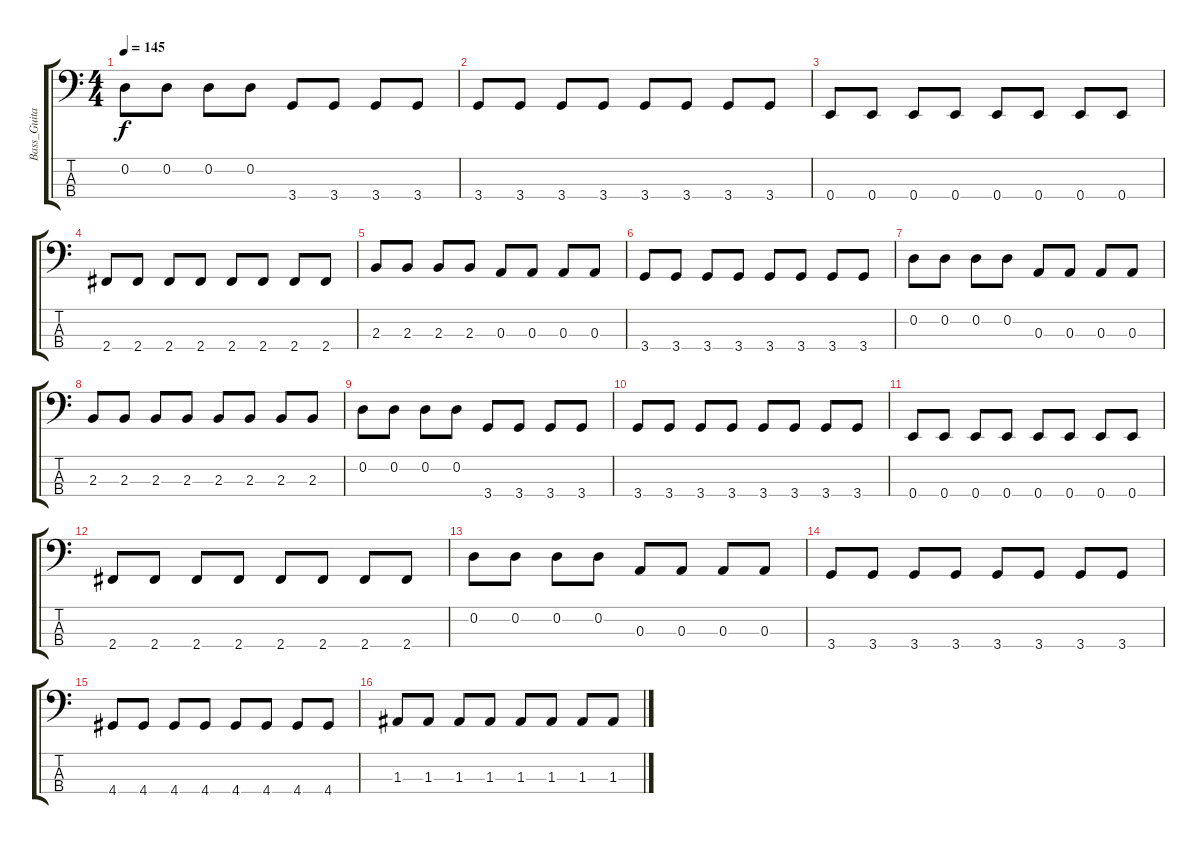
\track ("Bass_Guitar" "Bass_Guita") {instrument electricbassfinger}
\staff {score tabs}
\tuning (G2 D2 A1 E1) {hide}
\ts (4 4)
\tempo 145
\clef f4
\ks c
0.2.8{dy f} 0.2.8 0.2.8 0.2.8 3.4.8 3.4.8 3.4.8 3.4.8 |
3.4.8 3.4.8 3.4.8 3.4.8 3.4.8 3.4.8 3.4.8 3.4.8 |
0.4.8 0.4.8 0.4.8 0.4.8 0.4.8 0.4.8 0.4.8 0.4.8 |
2.4.8 2.4.8 2.4.8 2.4.8 2.4.8 2.4.8 2.4.8 2.4.8 |
2.3.8 2.3.8 2.3.8 2.3.8 0.3.8 0.3.8 0.3.8 0.3.8 |
3.4.8 3.4.8 3.4.8 3.4.8 3.4.8 3.4.8 3.4.8 3.4.8 |
0.2.8 0.2.8 0.2.8 0.2.8 0.3.8 0.3.8 0.3.8 0.3.8 |
2.3.8 2.3.8 2.3.8 2.3.8 2.3.8 2.3.8 2.3.8 2.3.8 |
0.2.8 0.2.8 0.2.8 0.2.8 3.4.8 3.4.8 3.4.8 3.4.8 |
3.4.8 3.4.8 3.4.8 3.4.8 3.4.8 3.4.8 3.4.8 3.4.8 |
0.4.8 0.4.8 0.4.8 0.4.8 0.4.8 0.4.8 0.4.8 0.4.8 |
2.4.8 2.4.8 2.4.8 2.4.8 2.4.8 2.4.8 2.4.8 2.4.8 |
0.2.8 0.2.8 0.2.8 0.2.8 0.3.8 0.3.8 0.3.8 0.3.8 |
3.4.8 3.4.8 3.4.8 3.4.8 3.4.8 3.4.8 3.4.8 3.4.8 |
4.4.8 4.4.8 4.4.8 4.4.8 4.4.8 4.4.8 4.4.8 4.4.8 |
1.3.8 1.3.8 1.3.8 1.3.8 1.3.8 1.3.8 1.3.8 1.3.8
